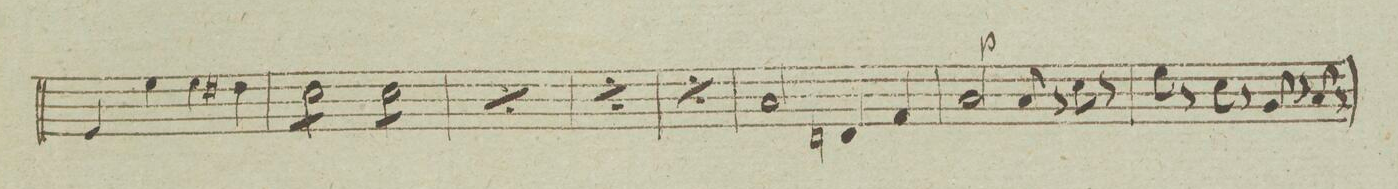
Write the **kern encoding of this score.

**kern	**dynam
*I"Basso	*
*clefF4	*
*k[]	*
*met(c|)	*
*M2/2	*
4GG/	.
4G\	.
4G\	.
4F#X\	.
=41	=41
*tremolo	*
8E\L	.
8E\	.
8E\	.
8E\J	.
8E\L	.
8E\	.
8E\	.
8E\J	.
=42	=42
*rep	*
8E\L	.
8E\	.
8E\	.
8E\J	.
8E\L	.
8E\	.
8E\	.
8E\J	.
*Xrep	*
=43	=43
*rep	*
8E\L	.
8E\	.
8E\	.
8E\J	.
8E\L	.
8E\	.
8E\	.
8E\J	.
*Xrep	*
=44	=44
*rep	*
8E\L	.
8E\	.
8E\	.
8E\J	.
8E\L	.
8E\	.
8E\	.
8E\J	.
*Xrep	*
=45	=45
2C/	.
4FFn/	.
4AA/	.
=46	=46
2C/	p
8C/	.
8r	.
8E\	.
8r	.
=47	=47
8G\	.
8r	.
8E\	.
8r	.
8BB/	.
8r	.
8C/	.
8r	.
=48	=48
*-	*-
